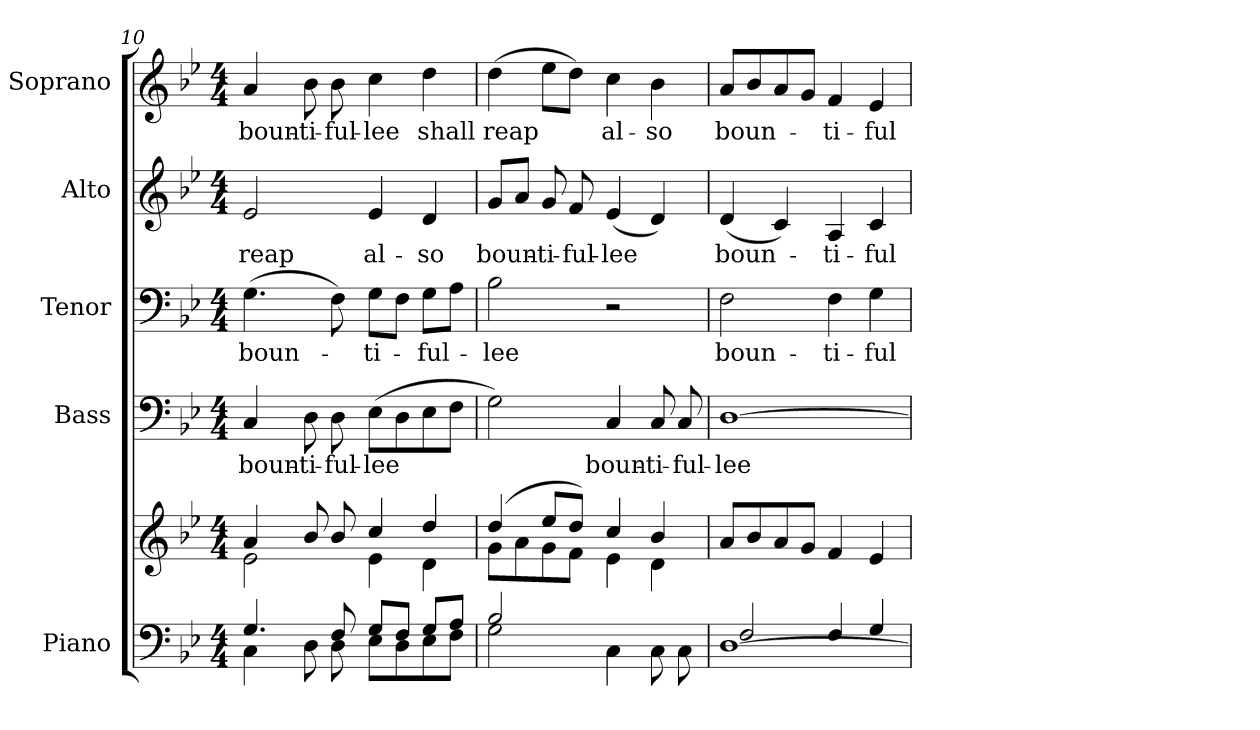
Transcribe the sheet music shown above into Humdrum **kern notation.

**kern	**kern	**kern	**text	**kern	**text	**kern	**text	**kern	**text
*part5	*part5	*part4	*part4	*part3	*part3	*part2	*part2	*part1	*part1
*staff6	*staff5	*staff4	*staff4	*staff3	*staff3	*staff2	*staff2	*staff1	*staff1
*I"Piano	*	*I"Bass	*	*I"Tenor	*	*I"Alto	*	*I"Soprano	*
*I'Pno.	*	*I'B.	*	*I'T.	*	*I'A.	*	*I'S.	*
!!LO:PB:g=z
*clefF4	*clefG2	*clefF4	*	*clefF4	*	*clefG2	*	*clefG2	*
*k[b-e-]	*k[b-e-]	*k[b-e-]	*	*k[b-e-]	*	*k[b-e-]	*	*k[b-e-]	*
*g:	*g:	*g:	*	*g:	*	*g:	*	*g:	*
*M4/4	*M4/4	*M4/4	*	*M4/4	*	*M4/4	*	*M4/4	*
=10	=10	=10	=10	=10	=10	=10	=10	=10	=10
*^	*^	*	*	*	*	*	*	*	*
*	*^	*	*	*	*	*	*	*	*	*	*
!	!	!	!	!	!	!LO:LY:b:color=#000000	!	!	!	!	!	!
!	!	!	!	!	!	!	!	!LO:LY:b:color=#000000	!	!	!	!
!	!	!	!	!	!	!	!	!	!	!LO:LY:b:color=#000000	!	!
!	!	!	!	!	!	!	!	!	!	!	!	!LO:LY:b:color=#000000
4Ci\	4.Gi/	2ryy	4ai/	2e-i\	4Ci/	boun-	(4.Gi\	boun-	2e-i/	reap	4ai/	boun-
!	!	!	!	!	!	!LO:LY:b:color=#000000	!	!	!	!	!	!
!	!	!	!	!	!	!	!	!	!	!	!	!LO:LY:b:color=#000000
8Di\	.	.	8b-i/	.	8Di\	-ti-	.	.	.	.	8b-i\	-ti-
!	!	!	!	!	!	!LO:LY:b:color=#000000	!	!	!	!	!	!
!	!	!	!	!	!	!	!	!	!	!	!	!LO:LY:b:color=#000000
8Di\	8Fi/	.	8b-i/	.	8Di\	-ful-	8Fi\)	.	.	.	8b-i\	-ful-
!	!	!	!	!	!	!LO:LY:b:color=#000000	!	!	!	!	!	!
!	!	!	!	!	!	!	!	!LO:LY:b:color=#000000	!	!	!	!
!	!	!	!	!	!	!	!	!	!	!LO:LY:b:color=#000000	!	!
!	!	!	!	!	!	!	!	!	!	!	!	!LO:LY:b:color=#000000
8Gi/L	8E-i\L	4ryy	4cci/	4e-i\	(8E-i\L	-lee	8Gi\L	-ti-	4e-i/	al-	4cci\	-lee
8Fi/J	8Di\	.	.	.	8Di\	.	8Fi\J	.	.	.	.	.
!	!	!	!	!	!	!	!	!LO:LY:b:color=#000000	!	!	!	!
!	!	!	!	!	!	!	!	!	!	!LO:LY:b:color=#000000	!	!
!	!	!	!	!	!	!	!	!	!	!	!	!LO:LY:b:color=#000000
8ryy	8E-i\	8Gi/L	4ddi/	4di\	8E-i\	.	8Gi\L	-ful-	4di/	-so	4ddi\	shall
8ryy	8Fi\J	8Ai/J	.	.	8Fi\J	.	8Ai\J	.	.	.	.	.
*	*v	*v	*	*	*	*	*	*	*	*	*	*
=11	=11	=11	=11	=11	=11	=11	=11	=11	=11	=11	=11
*	*^	*	*	*	*	*	*	*	*	*	*
!	!	!	!	!	!	!	!	!LO:LY:b:color=#000000	!	!	!	!
*	*v	*v	*	*	*	*	*	*	*	*	*	*
*	*^	*	*	*	*	*	*	*	*	*	*
!	!	!	!	!	!	!	!	!	!	!LO:LY:b:color=#000000	!	!
*	*v	*v	*	*	*	*	*	*	*	*	*	*
*	*^	*	*	*	*	*	*	*	*	*	*
!	!	!	!	!	!	!	!	!	!	!	!	!LO:LY:b:color=#000000
*	*v	*v	*	*	*	*	*	*	*	*	*	*
2Gi\	2B-i/	(4ddi/	8gi\L	2Gi\)	.	2B-i\	-lee	8gi/L	boun-	(4ddi\	reap
.	.	.	8ai\	.	.	.	.	8ai/J	.	.	.
!	!	!	!	!	!	!	!	!	!LO:LY:b:color=#000000	!	!
.	.	8ee-i/L	8gi\	.	.	.	.	8gi/	-ti-	8ee-i\L	.
!	!	!	!	!	!	!	!	!	!LO:LY:b:color=#000000	!	!
.	.	8ddi/J)	8fi\J	.	.	.	.	8fi/	-ful-	8ddi\J)	.
!	!	!	!	!	!LO:LY:b:color=#000000	!	!	!	!	!	!
!	!	!	!	!	!	!	!	!	!LO:LY:b:color=#000000	!	!
!	!	!	!	!	!	!	!	!	!	!	!LO:LY:b:color=#000000
4Ci\	2ryy	4cci/	4e-i\	4Ci/	boun-	2r	.	(4e-i/	-lee	4cci\	al-
!	!	!	!	!	!LO:LY:b:color=#000000	!	!	!	!	!	!
!	!	!	!	!	!	!	!	!	!	!	!LO:LY:b:color=#000000
8Ci\	.	4b-i/	4di\	8Ci/	-ti-	.	.	4di/)	.	4b-i\	-so
!	!	!	!	!	!LO:LY:b:color=#000000	!	!	!	!	!	!
8Ci\	.	.	.	8Ci/	-ful-	.	.	.	.	.	.
*	*	*v	*v	*	*	*	*	*	*	*	*
=12	=12	=12	=12	=12	=12	=12	=12	=12	=12	=12
!	!	!	!	!LO:LY:b:color=#000000	!	!	!	!	!	!
!	!	!	!	!	!	!LO:LY:b:color=#000000	!	!	!	!
!	!	!	!	!	!	!	!	!LO:LY:b:color=#000000	!	!
!	!	!	!	!	!	!	!	!	!	!LO:LY:b:color=#000000
[<1Di	2Fi/	8ai/L	[>1Di	-lee	2Fi\	boun-	(4di/	boun-	8ai/L	boun-
.	.	8b-i/	.	.	.	.	.	.	8b-i/	.
.	.	8ai/	.	.	.	.	4ci/)	.	8ai/	.
.	.	8gi/J	.	.	.	.	.	.	8gi/J	.
!	!	!	!	!	!	!LO:LY:b:color=#000000	!	!	!	!
!	!	!	!	!	!	!	!	!LO:LY:b:color=#000000	!	!
!	!	!	!	!	!	!	!	!	!	!LO:LY:b:color=#000000
.	4Fi/	4fi/	.	.	4Fi\	-ti-	4Ai/	-ti-	4fi/	-ti-
!	!	!	!	!	!	!LO:LY:b:color=#000000	!	!	!	!
!	!	!	!	!	!	!	!	!LO:LY:b:color=#000000	!	!
!	!	!	!	!	!	!	!	!	!	!LO:LY:b:color=#000000
.	4Gi/	4e-i/	.	.	4Gi\	-ful-	4ci/	-ful-	4e-i/	-ful-
*v	*v	*	*	*	*	*	*	*	*	*
=	=	=	=	=	=	=	=	=	=
*-	*-	*-	*-	*-	*-	*-	*-	*-	*-
